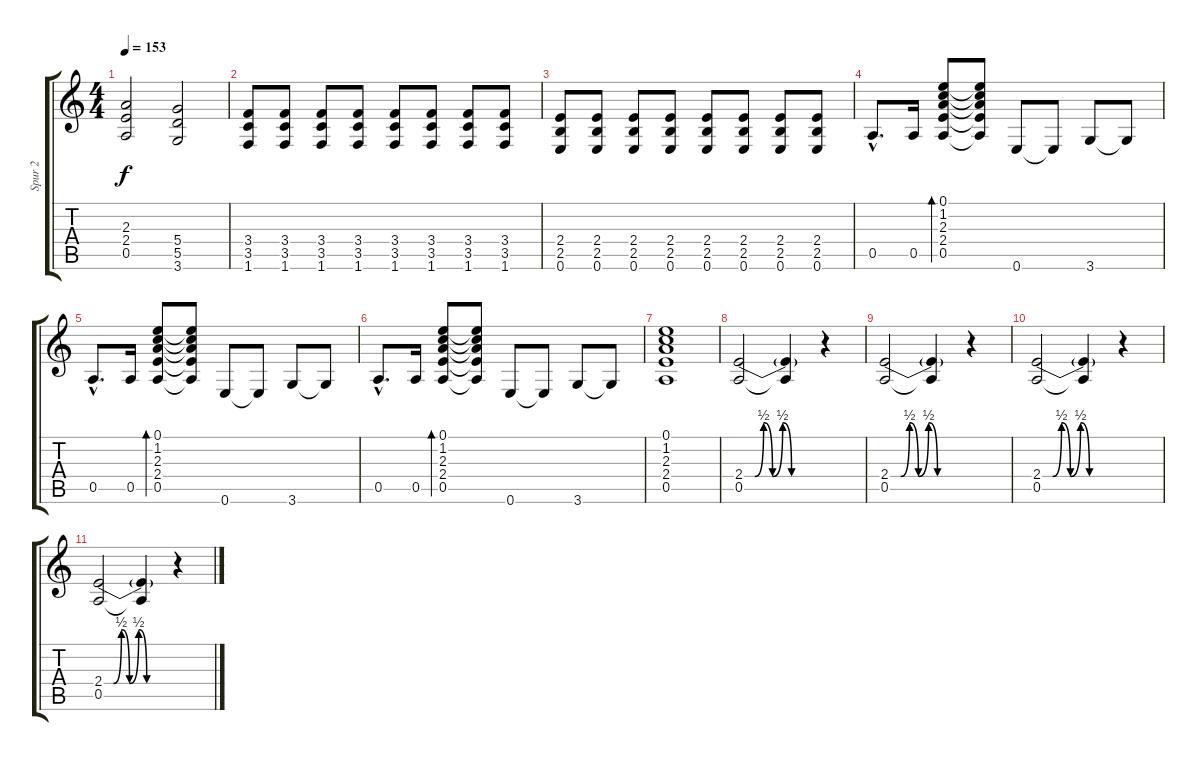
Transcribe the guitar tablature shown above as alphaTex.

\track ("Spur 2" "Spur 2") {instrument electricguitarclean}
\staff {score tabs}
\tuning (E4 B3 G3 D3 A2 E2) {hide}
\ts (4 4)
\tempo 153
\clef g2
\ks c
(2.3 2.4 0.5).2{dy f instrument overdrivenguitar} (5.4 5.5 3.6).2 |
(3.4 3.5 1.6).8 (3.4 3.5 1.6).8 (3.4 3.5 1.6).8 (3.4 3.5 1.6).8 (3.4 3.5 1.6).8 (3.4 3.5 1.6).8 (3.4 3.5 1.6).8 (3.4 3.5 1.6).8 |
(2.4 2.5 0.6).8 (2.4 2.5 0.6).8 (2.4 2.5 0.6).8 (2.4 2.5 0.6).8 (2.4 2.5 0.6).8 (2.4 2.5 0.6).8 (2.4 2.5 0.6).8 (2.4 2.5 0.6).8 |
0.5{hac}.8{d instrument electricguitarclean} 0.5.16 (0.1 1.2 2.3 2.4 0.5).8{bd 480} (0.1{t} 1.2{t} 2.3{t} 2.4{t} 0.5{t}).8 0.6.8 0.6{t}.8 3.6.8 3.6{t}.8 |
0.5{hac}.8{d} 0.5.16 (0.1 1.2 2.3 2.4 0.5).8{bd 480} (0.1{t} 1.2{t} 2.3{t} 2.4{t} 0.5{t}).8 0.6.8 0.6{t}.8 3.6.8 3.6{t}.8 |
0.5{hac}.8{d} 0.5.16 (0.1 1.2 2.3 2.4 0.5).8{bd 480} (0.1{t} 1.2{t} 2.3{t} 2.4{t} 0.5{t}).8 0.6.8 0.6{t}.8 3.6.8 3.6{t}.8 |
(0.1 1.2 2.3 2.4 0.5).1 |
\section ("" "")
(2.4{be (custom 0 0 8 0 15 2 22 0 30 2 37 0 45 0 60 0)} 0.5).2{instrument overdrivenguitar} (2.4{t} 0.5{t}).4 r.4 |
(2.4{be (custom 0 0 8 0 15 2 22 0 30 2 37 0 45 0 60 0)} 0.5).2 (2.4{t} 0.5{t}).4 r.4 |
(2.4{be (custom 0 0 8 0 15 2 22 0 30 2 37 0 45 0 60 0)} 0.5).2 (2.4{t} 0.5{t}).4 r.4 |
(2.4{be (custom 0 0 8 0 15 2 22 0 30 2 37 0 45 0 60 0)} 0.5).2 (2.4{t} 0.5{t}).4 r.4
